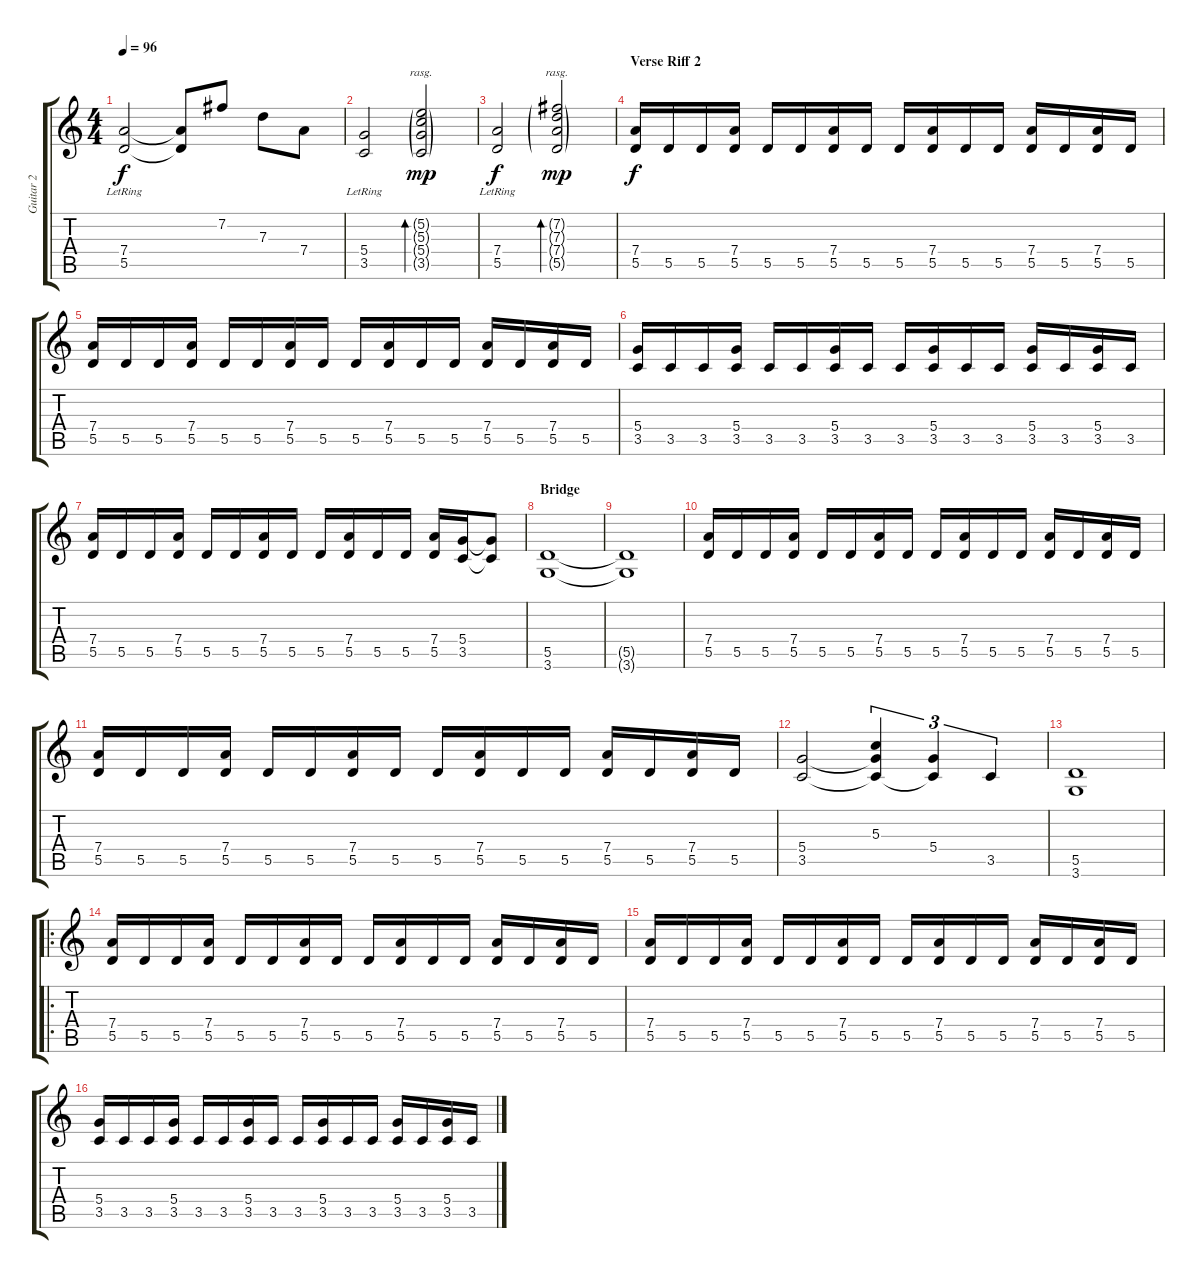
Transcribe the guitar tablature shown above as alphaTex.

\track ("Guitar 2" "Guitar 2") {instrument overdrivenguitar}
\staff {score tabs}
\tuning (E4 B3 G3 D3 A2 E2) {hide}
\ts (4 4)
\tempo 96
\clef g2
\ks c
(7.4{lr} 5.5{lr}).2{dy f} (7.4{t} 5.5{t}).8 7.2.8 7.3.8 7.4.8 |
(5.4{lr} 3.5{lr}).2 (5.2{g} 5.3{g} 5.4{g} 3.5{g}).2{bd 120 rasg ii dy mp} |
(7.4{lr} 5.5{lr}).2{dy f} (7.2{g} 7.3{g} 7.4{g} 5.5{g}).2{bd 120 rasg ii dy mp} |
\section ("" "Verse Riff 2")
(7.4 5.5).16{dy f} 5.5.16 5.5.16 (7.4 5.5).16 5.5.16 5.5.16 (7.4 5.5).16 5.5.16 5.5.16 (7.4 5.5).16 5.5.16 5.5.16 (7.4 5.5).16 5.5.16 (7.4 5.5).16 5.5.16 |
(7.4 5.5).16 5.5.16 5.5.16 (7.4 5.5).16 5.5.16 5.5.16 (7.4 5.5).16 5.5.16 5.5.16 (7.4 5.5).16 5.5.16 5.5.16 (7.4 5.5).16 5.5.16 (7.4 5.5).16 5.5.16 |
(5.4 3.5).16 3.5.16 3.5.16 (5.4 3.5).16 3.5.16 3.5.16 (5.4 3.5).16 3.5.16 3.5.16 (5.4 3.5).16 3.5.16 3.5.16 (5.4 3.5).16 3.5.16 (5.4 3.5).16 3.5.16 |
(7.4 5.5).16 5.5.16 5.5.16 (7.4 5.5).16 5.5.16 5.5.16 (7.4 5.5).16 5.5.16 5.5.16 (7.4 5.5).16 5.5.16 5.5.16 (7.4 5.5).16 (5.4 3.5).16 (5.4{t} 3.5{t}).8 |
\section ("" "Bridge")
(5.5 3.6).1 |
(5.5{t} 3.6{t}).1 |
(7.4 5.5).16 5.5.16 5.5.16 (7.4 5.5).16 5.5.16 5.5.16 (7.4 5.5).16 5.5.16 5.5.16 (7.4 5.5).16 5.5.16 5.5.16 (7.4 5.5).16 5.5.16 (7.4 5.5).16 5.5.16 |
(7.4 5.5).16 5.5.16 5.5.16 (7.4 5.5).16 5.5.16 5.5.16 (7.4 5.5).16 5.5.16 5.5.16 (7.4 5.5).16 5.5.16 5.5.16 (7.4 5.5).16 5.5.16 (7.4 5.5).16 5.5.16 |
(5.4 3.5).2 (5.3 5.4{t} 3.5{t}).4{tu (3 2)} (5.4 3.5{t}).4{tu (3 2)} 3.5.4{tu (3 2)} |
(5.5 3.6).1 |
\ro
(7.4 5.5).16 5.5.16 5.5.16 (7.4 5.5).16 5.5.16 5.5.16 (7.4 5.5).16 5.5.16 5.5.16 (7.4 5.5).16 5.5.16 5.5.16 (7.4 5.5).16 5.5.16 (7.4 5.5).16 5.5.16 |
(7.4 5.5).16 5.5.16 5.5.16 (7.4 5.5).16 5.5.16 5.5.16 (7.4 5.5).16 5.5.16 5.5.16 (7.4 5.5).16 5.5.16 5.5.16 (7.4 5.5).16 5.5.16 (7.4 5.5).16 5.5.16 |
(5.4 3.5).16 3.5.16 3.5.16 (5.4 3.5).16 3.5.16 3.5.16 (5.4 3.5).16 3.5.16 3.5.16 (5.4 3.5).16 3.5.16 3.5.16 (5.4 3.5).16 3.5.16 (5.4 3.5).16 3.5.16
